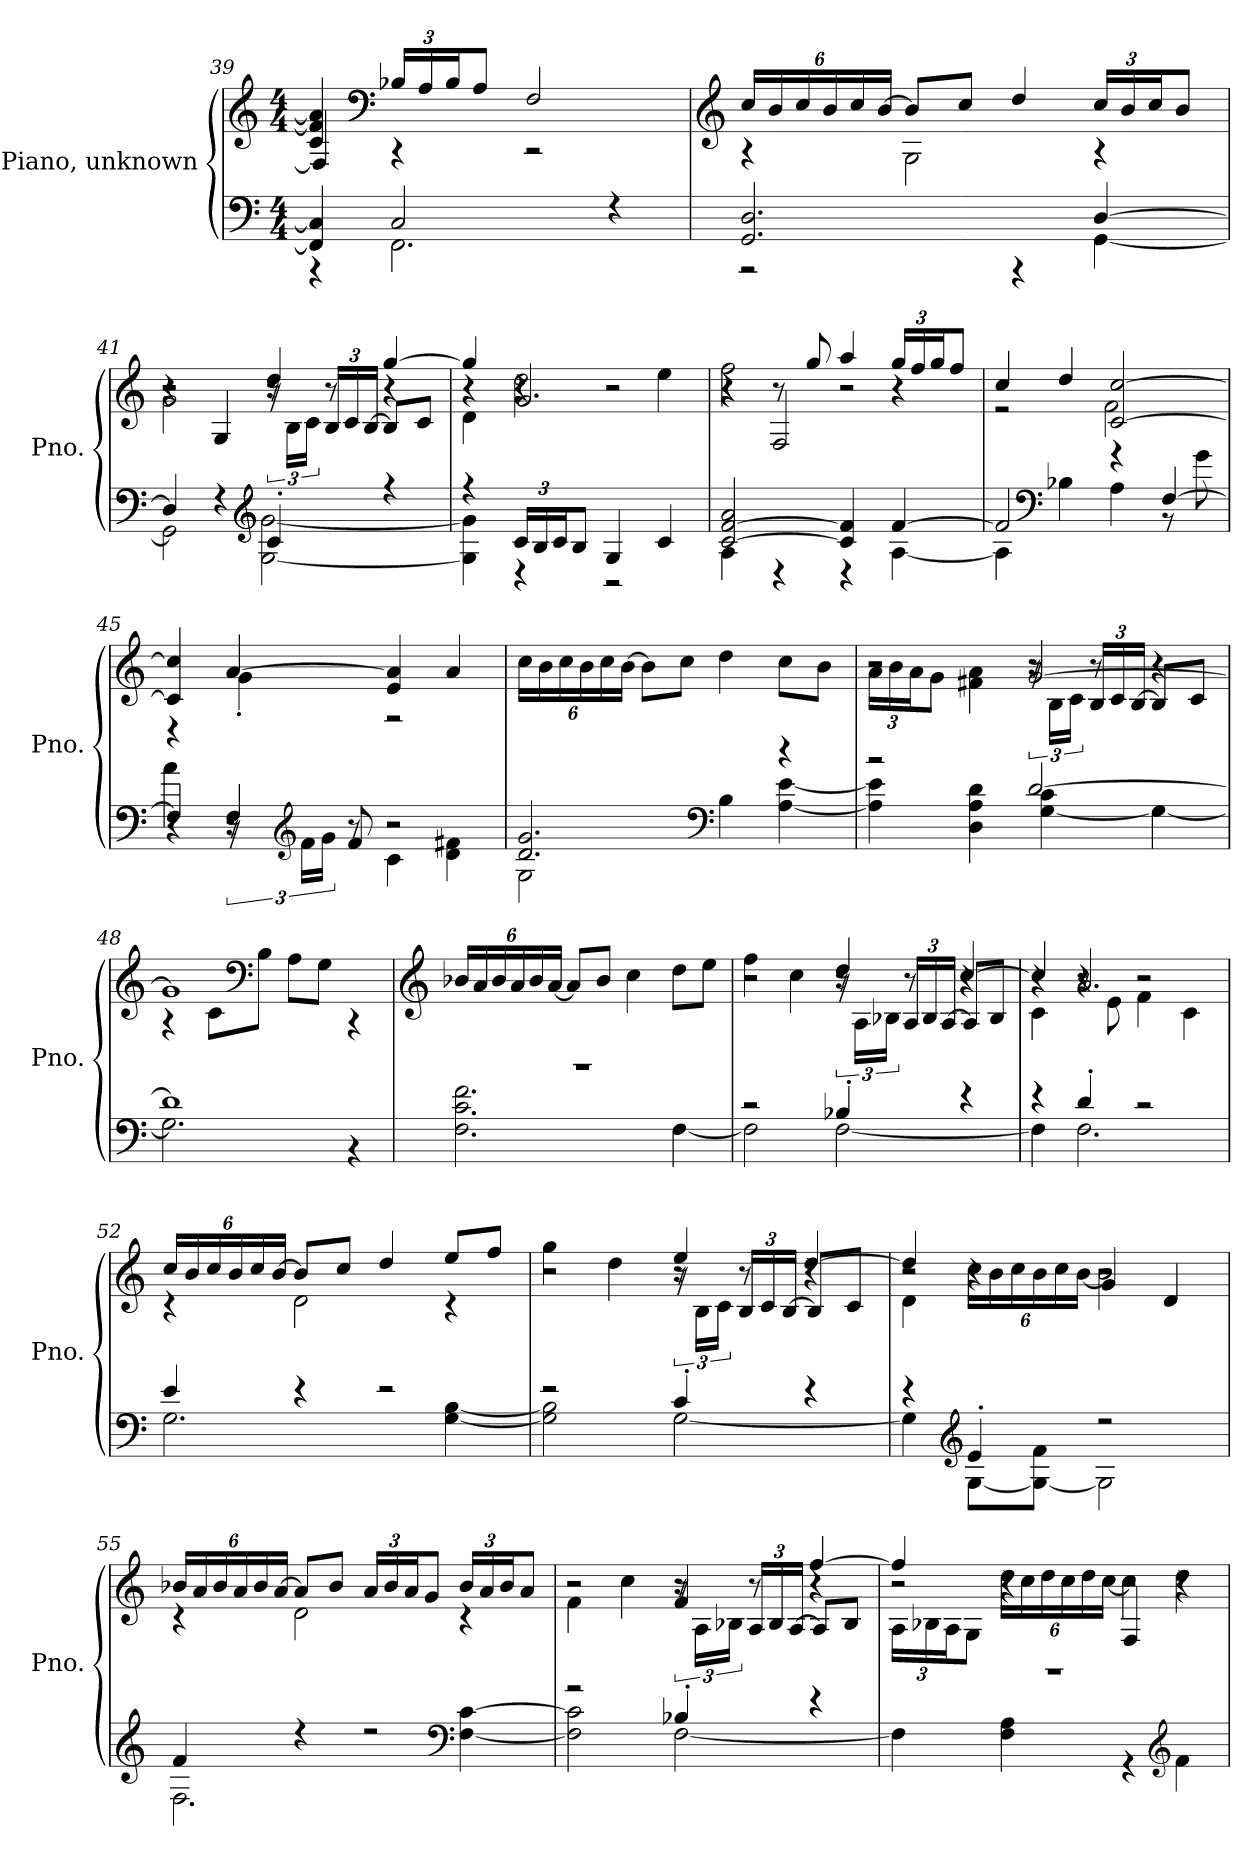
**kern	**kern
*part1	*part1
*staff2	*staff1
*I"Piano, unknown	*
*I'Pno.	*
*clefF4	*clefG2
*k[]	*k[]
*M4/4	*M4/4
=39	=39
*^	*^
4FF/] 4C/]	4r	4c/ 4f/] 4a/]	4F/]
*	*	*clefF4	*
*	*	*Xbrackettup	*
2C/	2.FF\	24B-X/LL	4r
.	.	24A/	.
.	.	24B-/J	.
.	.	8A/J	.
.	.	2F/	2r
4r	.	.	.
!!LO:LB:g=z	!!
=40	=40	=40	=40
*	*	*clefG2	*
2.GG/ 2.D/	2r	24cc/LL	4r
.	.	24b/	.
.	.	24cc/	.
.	.	24b/	.
.	.	24cc/	.
.	.	[24b/JJ	.
.	.	8b/L]	2G\
.	.	8cc/J	.
.	4r	4dd/	.
[4D/	[4GG\	24cc/LL	4r
.	.	24b/	.
.	.	24cc/J	.
.	.	8b/J	.
=41	=41	=41	=41
*	*	*	*^
4D/]	2GG\]	2r	2g\	4r
4r	.	.	.	4G/
*clefG2	*	*	*	*
*	*	*	*brackettup	*
4c'/	[2G\ [2g\	4dd/	24r	8r
.	.	.	24B\LL	.
.	.	.	24c\JJ	.
*	*	*	*	*Xbrackettup
.	.	.	8r	24B/LL
.	.	.	.	24c/
.	.	.	.	[24B/JJ
4r	.	[4gg/	4r	8B/L]
.	.	.	.	8c/J
=42	=42	=42	=42	=42
4r	4G\] 4g\]	4gg/]	4d\	4r
*Xbrackettup	*	*	*	*
24c/LL	4r	4r	2dd\	2.g/
24B/	.	.	.	.
24c/J	.	.	.	.
8B/J	.	.	.	.
4G/	2r	2r	.	.
4c/	.	.	4ee\	.
!!LO:LB:g=z	!!	!!
=43	=43	=43	=43	=43
[2c/ [2f/ 2a/	4A\	4r	2ff\	4r
.	4r	8r	.	2F/
.	.	8gg/	.	.
4c/] 4f/]	4r	4aa/	2r	.
[4f/	[4A\	24gg/LL	.	4r
.	.	24ff/	.	.
.	.	24gg/J	.	.
.	.	8ff/J	.	.
*	*	*	*v	*v
=44	=44	=44	=44
2f/]	4A\]	4cc/	2r
*clefF4	*	*	*
.	4B-X\	4dd/	.
4r	4A\	[2c/ [2cc/	2f\
[4F/	8r	.	.
.	8g\	.	.
=45	=45	=45	=45
*	*^	*	*
4F/]	4a\	4r	4c/] 4cc/]	4r
*	*brackettup	*	*	*
8r	24r	4F/	[4a/	4g'\
*clefG2	*	*	*	*
.	24f\LL	.	.	.
.	24g\JJ	.	.	.
8f/	8r	.	.	.
2r	4c\	2r	4e/ 4a/]	2r
.	4d\ 4f#X\	.	4a/	.
*	*v	*v	*	*
*	*	*v	*v
=46	=46	=46
2.d/ 2.g/	2G\	24cc\LL
.	.	24b\
.	.	24cc\
.	.	24b\
.	.	24cc\
.	.	[24b\JJ
.	.	8b\L]
.	.	8cc\J
*clefF4	*	*
.	4B\	4dd\
4r	[4A\ [4e\	8cc\L
.	.	8b\J
!!LO:LB:g=z
=47	=47	=47
*	*	*^
*	*	*	*^
2r	4A\] 4e\]	2r	24a\LL	2r
.	.	.	24b\	.
.	.	.	24a\J	.
.	.	.	8g\J	.
.	4D\ 4A\ 4d\	.	4f#X\ 4a\	.
*	*	*	*brackettup	*
[2d/	[4G\ 4c\	[2g/	24r	8r
.	.	.	24B\LL	.
.	.	.	24c\JJ	.
*	*	*	*	*Xbrackettup
.	.	.	8r	24B/LL
.	.	.	.	24c/
.	.	.	.	[24B/JJ
.	4G\_	.	4r	8B/L]
.	.	.	.	8c/J
*	*	*	*v	*v
=48	=48	=48	=48
1d]	2.G\]	1g]	4r
.	.	.	8c\L
*	*	*clefF4	*
.	.	.	8B\J
.	.	.	8A\L
.	.	.	8G\J
.	4r	.	4r
*	*	*v	*v
=49	=49	=49
*	*	*clefG2
1r	2.F\ 2.c\ 2.f\	24b-X/LL
.	.	24a/
.	.	24b-/
.	.	24a/
.	.	24b-/
.	.	[24a/JJ
.	.	8a/L]
.	.	8b-/J
.	.	4cc\
.	[4F\	8dd\L
.	.	8ee\J
!!LO:LB:g=z
=50	=50	=50
*	*	*^
*	*	*	*^
2r	2F\]	2r	4ff\	2r
.	.	.	4cc\	.
*	*	*	*brackettup	*
4B-X'/	[2F\	4dd/	24r	8r
.	.	.	24A\LL	.
.	.	.	24B-X\JJ	.
*	*	*	*	*Xbrackettup
.	.	.	8r	24A/LL
.	.	.	.	24B-/
.	.	.	.	[24A/JJ
4r	.	[4cc/	4r	8A/L]
.	.	.	.	8B-/J
=51	=51	=51	=51	=51
4r	4F\]	4cc/]	4c\	4r
4d'/	2.F\	4r	8r	2.a/
.	.	.	8e\	.
2r	.	2r	4f\	.
.	.	.	4c\	.
*	*	*	*v	*v
=52	=52	=52	=52
4e/	2.G\	24cc/LL	4r
.	.	24b/	.
.	.	24cc/	.
.	.	24b/	.
.	.	24cc/	.
.	.	[24b/JJ	.
4r	.	8b/L]	2d\
.	.	8cc/J	.
2r	.	4dd/	.
.	[4G\ [4B\	8ee/L	4r
.	.	8ff/J	.
=53	=53	=53	=53
*	*	*	*^
2r	2G\] 2B\]	2r	4gg\	2r
.	.	.	4dd\	.
*	*	*	*brackettup	*
4c'/	[2G\	4ee/	24r	8r
.	.	.	24B\LL	.
.	.	.	24c\JJ	.
*	*	*	*	*Xbrackettup
.	.	.	8r	24B/LL
.	.	.	.	24c/
.	.	.	.	[24B/JJ
4r	.	[4dd/	4r	8B/L]
.	.	.	.	8c/J
!!LO:LB:g=z	!!	!!
=54	=54	=54	=54	=54
4r	4G\]	4dd/]	4d\	2r
*clefG2	*	*	*	*
4e'/	[8G\L	4r	24cc\LL	.
.	.	.	24b\	.
.	.	.	24cc\	.
.	8G\_ 8f\J	.	24b\	.
.	.	.	24cc\	.
.	.	.	[24b\JJ	.
2r	2G\]	2r	2b\]	4g/
.	.	.	.	4d/
*	*	*	*v	*v
=55	=55	=55	=55
4f/	2.F\	24b-X/LL	4r
.	.	24a/	.
.	.	24b-/	.
.	.	24a/	.
.	.	24b-/	.
.	.	[24a/JJ	.
4r	.	8a/L]	2d\
.	.	8b-/J	.
2r	.	24a/LL	.
.	.	24b-/	.
.	.	24a/J	.
.	.	8g/J	.
*clefF4	*	*	*
.	[4F\ [4c\	24b-/LL	4r
.	.	24a/	.
.	.	24b-/J	.
.	.	8a/J	.
=56	=56	=56	=56
*	*	*	*^
2r	2F\] 2c\]	2r	4f\	2r
.	.	.	4cc\	.
*	*	*	*brackettup	*
4B-X'/	[2F\	4f/	24r	8r
.	.	.	24A\LL	.
.	.	.	24B-X\JJ	.
*	*	*	*	*Xbrackettup
.	.	.	8r	24A/LL
.	.	.	.	24B-/
.	.	.	.	[24A/JJ
4r	.	[4ff/	4r	8A/L]
.	.	.	.	8B-/J
!!LO:PB:g=z	!!	!!
=57	=57	=57	=57	=57
1r	4F\]	4ff/]	24A\LL	2r
.	.	.	24B-X\	.
.	.	.	24A\J	.
.	.	.	8G\J	.
.	4F\ 4A\	4r	24dd\LL	.
.	.	.	24cc\	.
.	.	.	24dd\	.
.	.	.	24cc\	.
.	.	.	24dd\	.
.	.	.	[24cc\JJ	.
.	4r	2r	4cc\]	4F/
*clefG2	*	*	*	*
.	4f\	.	4dd\	4r
*v	*v	*	*	*
*	*v	*v	*v
=	=
*-	*-
